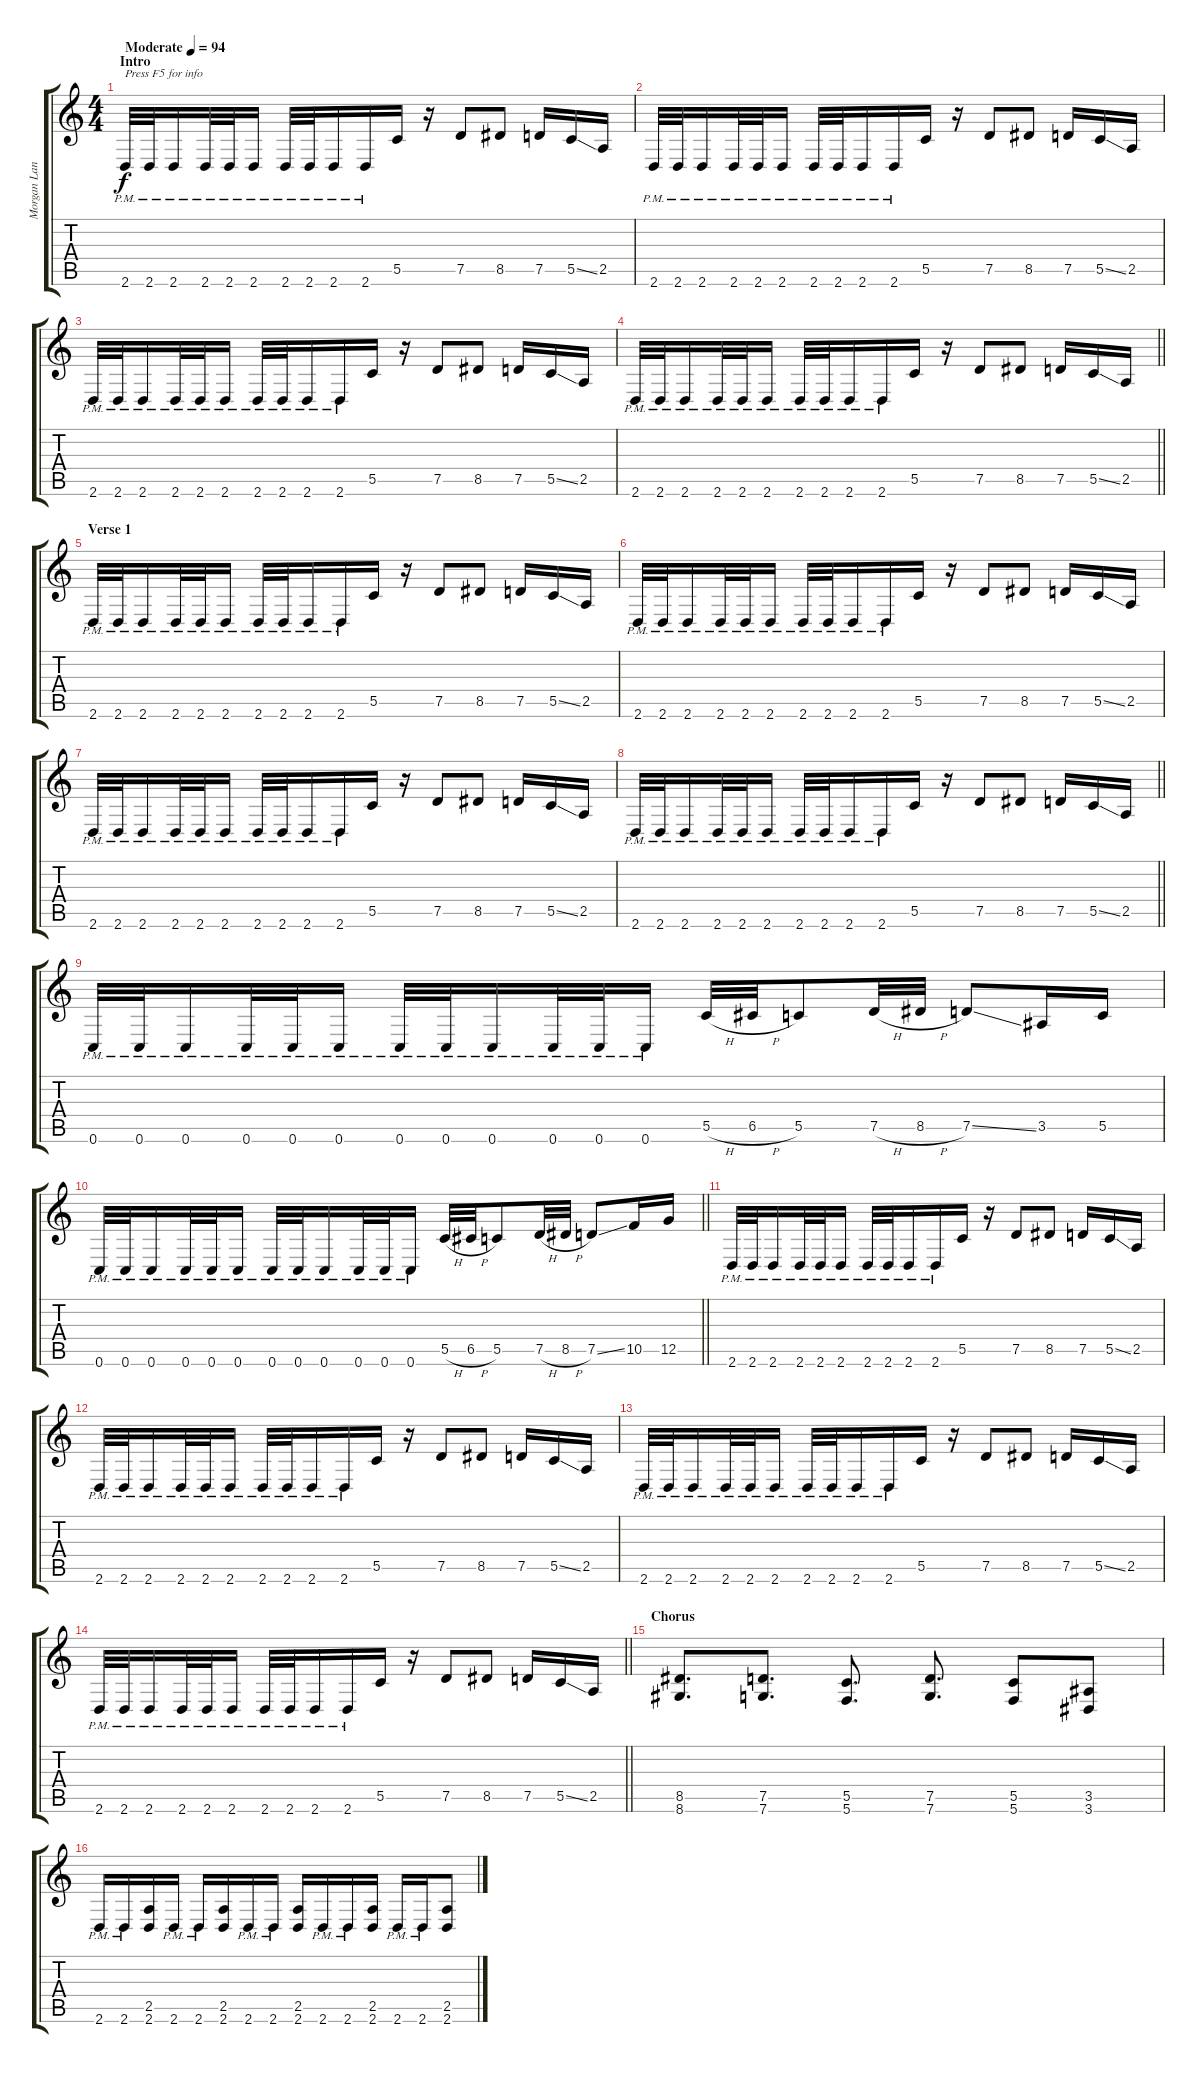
\track ("Morgan Lander" "Morgan Lan") {instrument distortionguitar}
\staff {score tabs}
\tuning (D4 A3 F3 C3 G2 C2) {hide}
\ts (4 4)
\section ("" "Intro")
\tempo (94 "Moderate")
\clef g2
\ks c
2.6{pm}.32{txt "Press F5 for info" dy f instrument distortionguitar} 2.6{pm}.32 2.6{pm}.16 2.6{pm}.32 2.6{pm}.32 2.6{pm}.16 2.6{pm}.32 2.6{pm}.32 2.6{pm}.16 2.6{pm}.16 5.5.16 r.16 7.5.8 8.5.8 7.5.16 5.5{ss}.16 2.5.16 |
2.6{pm}.32 2.6{pm}.32 2.6{pm}.16 2.6{pm}.32 2.6{pm}.32 2.6{pm}.16 2.6{pm}.32 2.6{pm}.32 2.6{pm}.16 2.6{pm}.16 5.5.16 r.16 7.5.8 8.5.8 7.5.16 5.5{ss}.16 2.5.16 |
2.6{pm}.32 2.6{pm}.32 2.6{pm}.16 2.6{pm}.32 2.6{pm}.32 2.6{pm}.16 2.6{pm}.32 2.6{pm}.32 2.6{pm}.16 2.6{pm}.16 5.5.16 r.16 7.5.8 8.5.8 7.5.16 5.5{ss}.16 2.5.16 |
\barLineRight lightlight
2.6{pm}.32 2.6{pm}.32 2.6{pm}.16 2.6{pm}.32 2.6{pm}.32 2.6{pm}.16 2.6{pm}.32 2.6{pm}.32 2.6{pm}.16 2.6{pm}.16 5.5.16 r.16 7.5.8 8.5.8 7.5.16 5.5{ss}.16 2.5.16 |
\section ("" "Verse 1")
2.6{pm}.32 2.6{pm}.32 2.6{pm}.16 2.6{pm}.32 2.6{pm}.32 2.6{pm}.16 2.6{pm}.32 2.6{pm}.32 2.6{pm}.16 2.6{pm}.16 5.5.16 r.16 7.5.8 8.5.8 7.5.16 5.5{ss}.16 2.5.16 |
2.6{pm}.32 2.6{pm}.32 2.6{pm}.16 2.6{pm}.32 2.6{pm}.32 2.6{pm}.16 2.6{pm}.32 2.6{pm}.32 2.6{pm}.16 2.6{pm}.16 5.5.16 r.16 7.5.8 8.5.8 7.5.16 5.5{ss}.16 2.5.16 |
2.6{pm}.32 2.6{pm}.32 2.6{pm}.16 2.6{pm}.32 2.6{pm}.32 2.6{pm}.16 2.6{pm}.32 2.6{pm}.32 2.6{pm}.16 2.6{pm}.16 5.5.16 r.16 7.5.8 8.5.8 7.5.16 5.5{ss}.16 2.5.16 |
\barLineRight lightlight
2.6{pm}.32 2.6{pm}.32 2.6{pm}.16 2.6{pm}.32 2.6{pm}.32 2.6{pm}.16 2.6{pm}.32 2.6{pm}.32 2.6{pm}.16 2.6{pm}.16 5.5.16 r.16 7.5.8 8.5.8 7.5.16 5.5{ss}.16 2.5.16 |
0.6{pm}.32 0.6{pm}.32 0.6{pm}.16 0.6{pm}.32 0.6{pm}.32 0.6{pm}.16 0.6{pm}.32 0.6{pm}.32 0.6{pm}.16 0.6{pm}.32 0.6{pm}.32 0.6{pm}.16 5.5{h}.32 6.5{h}.32 5.5.8 7.5{h}.32 8.5{h}.32 7.5{ss}.8 3.5.16 5.5.16 |
\barLineRight lightlight
0.6{pm}.32 0.6{pm}.32 0.6{pm}.16 0.6{pm}.32 0.6{pm}.32 0.6{pm}.16 0.6{pm}.32 0.6{pm}.32 0.6{pm}.16 0.6{pm}.32 0.6{pm}.32 0.6{pm}.16 5.5{h}.32 6.5{h}.32 5.5.8 7.5{h}.32 8.5{h}.32 7.5{ss}.8 10.5.16 12.5.16 |
2.6{pm}.32 2.6{pm}.32 2.6{pm}.16 2.6{pm}.32 2.6{pm}.32 2.6{pm}.16 2.6{pm}.32 2.6{pm}.32 2.6{pm}.16 2.6{pm}.16 5.5.16 r.16 7.5.8 8.5.8 7.5.16 5.5{ss}.16 2.5.16 |
2.6{pm}.32 2.6{pm}.32 2.6{pm}.16 2.6{pm}.32 2.6{pm}.32 2.6{pm}.16 2.6{pm}.32 2.6{pm}.32 2.6{pm}.16 2.6{pm}.16 5.5.16 r.16 7.5.8 8.5.8 7.5.16 5.5{ss}.16 2.5.16 |
2.6{pm}.32 2.6{pm}.32 2.6{pm}.16 2.6{pm}.32 2.6{pm}.32 2.6{pm}.16 2.6{pm}.32 2.6{pm}.32 2.6{pm}.16 2.6{pm}.16 5.5.16 r.16 7.5.8 8.5.8 7.5.16 5.5{ss}.16 2.5.16 |
\barLineRight lightlight
2.6{pm}.32 2.6{pm}.32 2.6{pm}.16 2.6{pm}.32 2.6{pm}.32 2.6{pm}.16 2.6{pm}.32 2.6{pm}.32 2.6{pm}.16 2.6{pm}.16 5.5.16 r.16 7.5.8 8.5.8 7.5.16 5.5{ss}.16 2.5.16 |
\section ("" "Chorus")
(8.5 8.6).8{d} (7.5 7.6).8{d} (5.5 5.6).8{d} (7.5 7.6).8{d} (5.5 5.6).8 (3.5 3.6).8 |
2.6{pm}.16 2.6{pm}.16 (2.5 2.6).16 2.6{pm}.16 2.6{pm}.16 (2.5 2.6).16 2.6{pm}.16 2.6{pm}.16 (2.5 2.6).16 2.6{pm}.16 2.6{pm}.16 (2.5 2.6).16 2.6{pm}.16 2.6{pm}.16 (2.5 2.6).8
